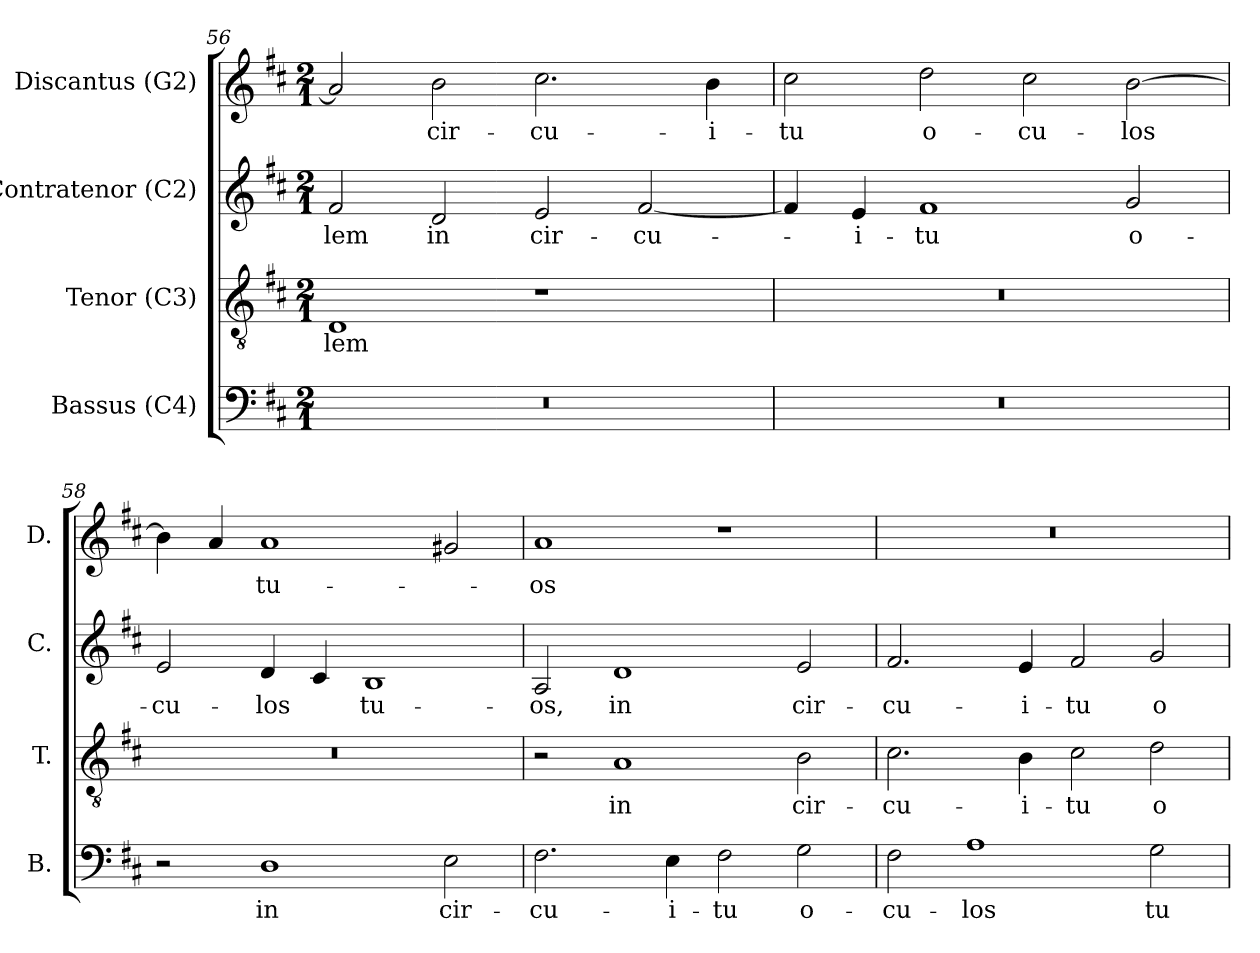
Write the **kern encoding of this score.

**kern	**text	**kern	**text	**kern	**text	**kern	**text
*part4	*part4	*part3	*part3	*part2	*part2	*part1	*part1
*staff4	*staff4	*staff3	*staff3	*staff2	*staff2	*staff1	*staff1
*I"Bassus (C4)	*	*I"Tenor (C3)	*	*I"Contratenor (C2)	*	*I"Discantus (G2)	*
*I'B.	*	*I'T.	*	*I'C.	*	*I'D.	*
*clefF4	*	*clefGv2	*	*clefG2	*	*clefG2	*
*	*	*ITrd7c12	*	*ITrd7c12	*	*	*
*k[f#c#]	*	*k[f#c#]	*	*k[f#c#]	*	*k[f#c#]	*
*D:	*	*D:	*	*D:	*	*D:	*
*M2/1	*	*M2/1	*	*M2/1	*	*M2/1	*
=56	=56	=56	=56	=56	=56	=56	=56
!LO:N:vis=1	!	!	!	!	!	!	!
!	!	!	!LO:LY:b:color=#000000	!	!	!	!
!	!	!	!	!	!LO:LY:b:color=#000000	!	!
0r	.	1DDi	-lem	2F#i/	-lem	2ai/]	.
!	!	!	!	!	!LO:LY:b:color=#000000	!	!
!	!	!	!	!	!	!	!LO:LY:b:color=#000000
.	.	.	.	2Di/	in	2bi\	cir-
!	!	!	!	!	!LO:LY:b:color=#000000	!	!
!	!	!	!	!	!	!	!LO:LY:b:color=#000000
.	.	1r	.	2Ei/	cir-	2.cc#i\	-cu-
!	!	!	!	!	!LO:LY:b:color=#000000	!	!
.	.	.	.	[2F#i/	-cu-	.	.
!	!	!	!	!	!	!	!LO:LY:b:color=#000000
.	.	.	.	.	.	4bi\	-i-
!!LO:LB:g=z
=57	=57	=57	=57	=57	=57	=57	=57
!LO:N:vis=1	!	!LO:N:vis=1	!	!	!	!	!
!	!	!	!	!	!	!	!LO:LY:b:color=#000000
0r	.	0r	.	4F#i/]	.	2cc#i\	-tu
!	!	!	!	!	!LO:LY:b:color=#000000	!	!
.	.	.	.	4Ei/	-i-	.	.
!	!	!	!	!	!LO:LY:b:color=#000000	!	!
!	!	!	!	!	!	!	!LO:LY:b:color=#000000
.	.	.	.	1F#i	-tu	2ddi\	o-
!	!	!	!	!	!	!	!LO:LY:b:color=#000000
.	.	.	.	.	.	2cc#i\	-cu-
!	!	!	!	!	!LO:LY:b:color=#000000	!	!
!	!	!	!	!	!	!	!LO:LY:b:color=#000000
.	.	.	.	2Gi/	o-	[2bi\	-los
=58	=58	=58	=58	=58	=58	=58	=58
!	!	!LO:N:vis=1	!	!	!	!	!
!	!	!	!	!	!LO:LY:b:color=#000000	!	!
2r	.	0r	.	2Ei/	-cu-	4bi\]	.
.	.	.	.	.	.	4ai/	.
!	!LO:LY:b:color=#000000	!	!	!	!	!	!
!	!	!	!	!	!LO:LY:b:color=#000000	!	!
!	!	!	!	!	!	!	!LO:LY:b:color=#000000
1Di	in	.	.	4Di/	-los	1ai	tu-
.	.	.	.	4C#i/	.	.	.
!	!	!	!	!	!LO:LY:b:color=#000000	!	!
.	.	.	.	1BBi	tu-	.	.
!	!LO:LY:b:color=#000000	!	!	!	!	!	!
2Ei\	cir-	.	.	.	.	2g#i/	.
=59	=59	=59	=59	=59	=59	=59	=59
!	!LO:LY:b:color=#000000	!	!	!	!	!	!
!	!	!	!	!	!LO:LY:b:color=#000000	!	!
!	!	!	!	!	!	!	!LO:LY:b:color=#000000
2.F#i\	-cu-	2r	.	2AAi/	-os,	1ai	-os
!	!	!	!LO:LY:b:color=#000000	!	!	!	!
!	!	!	!	!	!LO:LY:b:color=#000000	!	!
.	.	1AAi	in	1Di	in	.	.
!	!LO:LY:b:color=#000000	!	!	!	!	!	!
4Ei\	-i-	.	.	.	.	.	.
!	!LO:LY:b:color=#000000	!	!	!	!	!	!
2F#i\	-tu	.	.	.	.	1r	.
!	!LO:LY:b:color=#000000	!	!	!	!	!	!
!	!	!	!LO:LY:b:color=#000000	!	!	!	!
!	!	!	!	!	!LO:LY:b:color=#000000	!	!
2Gi\	o-	2BBi\	cir-	2Ei/	cir-	.	.
=60	=60	=60	=60	=60	=60	=60	=60
!	!LO:LY:b:color=#000000	!	!	!	!	!	!
!	!	!	!LO:LY:b:color=#000000	!	!	!	!
!	!	!	!	!	!LO:LY:b:color=#000000	!LO:N:vis=1	!
2F#i\	-cu-	2.C#i\	-cu-	2.F#i/	-cu-	0r	.
!	!LO:LY:b:color=#000000	!	!	!	!	!	!
1Ai	-los	.	.	.	.	.	.
!	!	!	!LO:LY:b:color=#000000	!	!	!	!
!	!	!	!	!	!LO:LY:b:color=#000000	!	!
.	.	4BBi\	-i-	4Ei/	-i-	.	.
!	!	!	!LO:LY:b:color=#000000	!	!	!	!
!	!	!	!	!	!LO:LY:b:color=#000000	!	!
.	.	2C#i\	-tu	2F#i/	-tu	.	.
!	!LO:LY:b:color=#000000	!	!	!	!	!	!
!	!	!	!LO:LY:b:color=#000000	!	!	!	!
!	!	!	!	!	!LO:LY:b:color=#000000	!	!
2Gi\	tu-	2Di\	o-	2Gi/	o-	.	.
=	=	=	=	=	=	=	=
*-	*-	*-	*-	*-	*-	*-	*-
